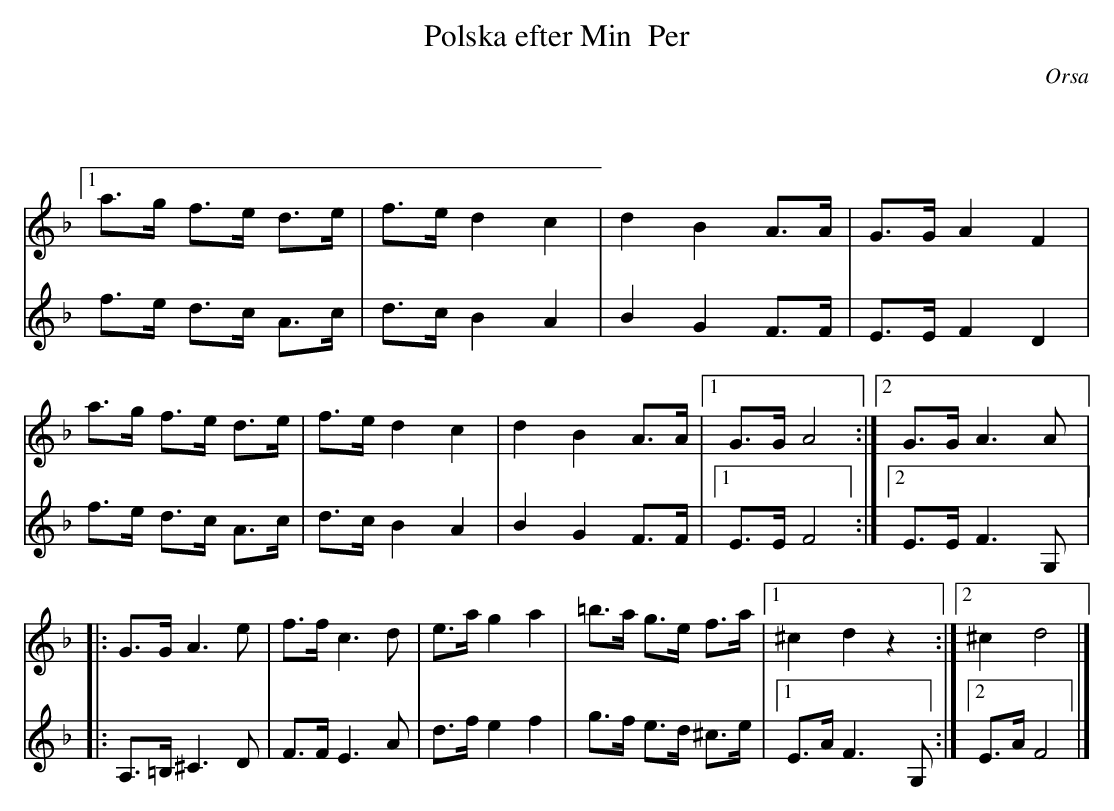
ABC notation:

X:1
T: Polska efter Min  Per
O: Orsa
M: 3/4
L: 1/8
K: Dm
|: V:1
a>g f>e d>e | f>e d2 c2 | d2 B2 A>A | G>G A2 F2 |
a>g f>e d>e | f>e d2 c2 | d2 B2 A>A |1 G>G A4 :|2 G>G A3 A |:
V:2
f>e d>c A>c | d>c B2 A2 | B2 G2 F>F | E>E F2 D2 |
f>e d>c A>c | d>c B2 A2 | B2 G2 F>F |1 E>E F4 :|2 E>E F3 G, |:
V:1
G>G A3 e | f>f c3 d | e>a g2 a2 | =b>a g>e f>a |1 ^c2 d2 z2 :|2 ^c2 d4 |]
V:2
A,>=B,^C3 D | F>F E3 A | d>f e2 f2 | g>f e>d ^c>e |1 E>A F3 G, :|2 E>A F4|]
